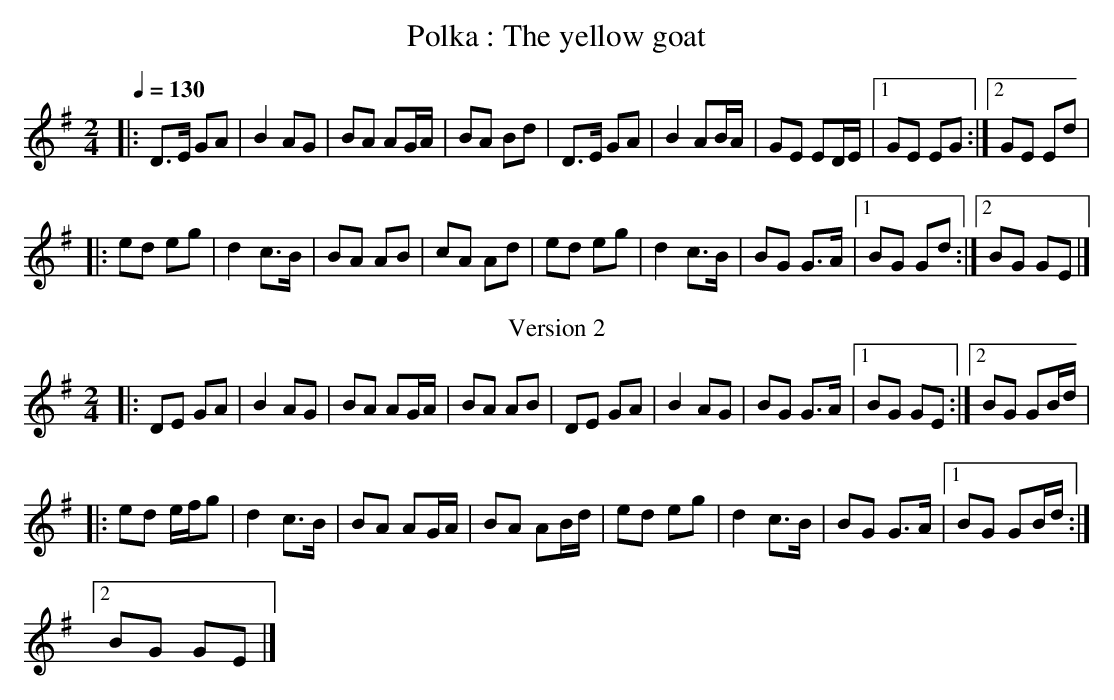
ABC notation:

X:1
T:Polka : The yellow goat
M:2/4
L:1/8
Q:1/4=130
K:G
|:D>E GA|B2 AG|BA AG/A/|BA Bd|D>E GA|B2 AB/A/|GE ED/E/|1 GE EG:|2 GE Ed|
|:ed eg|d2 c>B|BA AB|cA Ad|ed eg|d2 c>B|BG G>A|1 BG Gd:|2 BG GE|]
T:Version 2
|:DE GA|B2 AG|BA AG/A/|BA AB|DE GA|B2 AG|BG G>A|1 BG GE:|2 BG GB/d/|
|:ed e/f/g|d2 c>B|BA AG/A/|BA AB/d/|ed eg|d2 c>B|BG G>A|1 BG GB/d/:|2
BG GE|]
